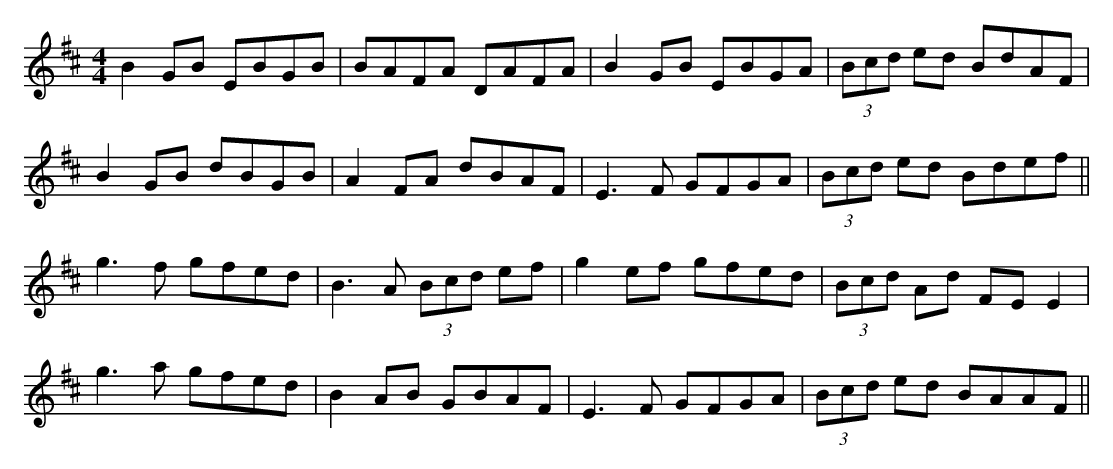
X:1
M:4/4
K:Edor
B2 GB EBGB|BAFA DAFA|B2GB EBGA|(3Bcd ed BdAF|
B2 GB dBGB|A2FA dBAF|E3F GFGA|(3Bcd ed Bdef||
g3f gfed|B3A (3Bcd ef|g2ef gfed|(3Bcd Ad FE E2|
g3a gfed|B2AB GBAF|E3F GFGA|(3Bcd ed BAAF||
